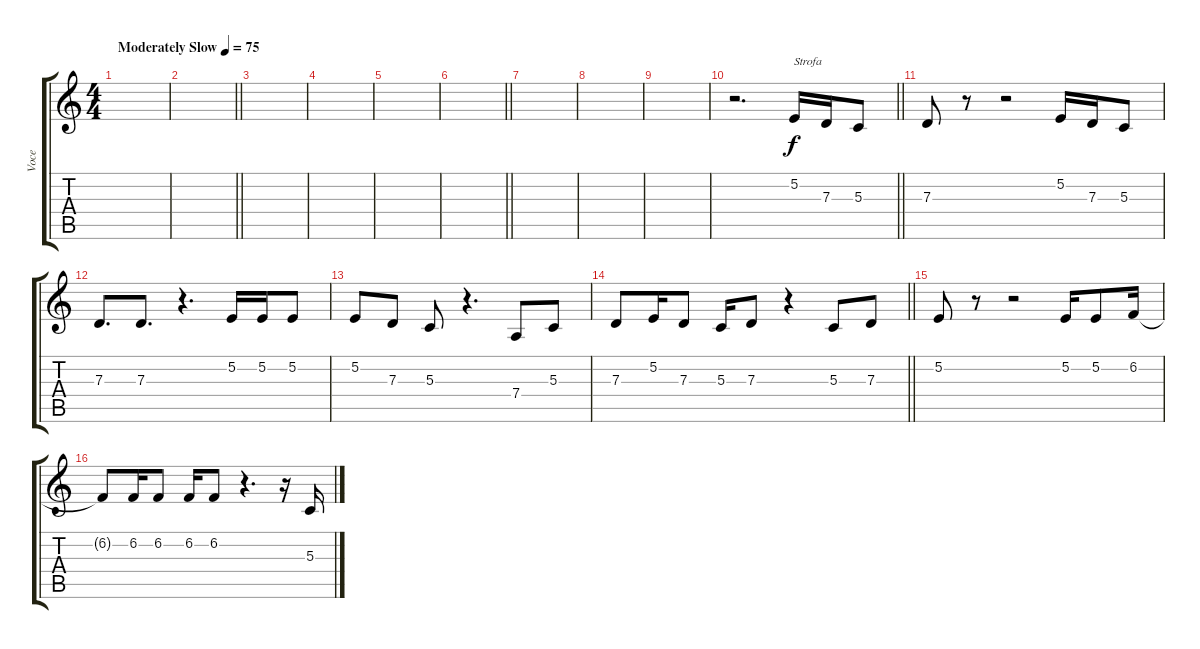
\track ("Voce" "Voce") {instrument lead1square}
\staff {score tabs}
\tuning (E4 B3 G3 D3 A2 E2) {hide}
\ts (4 4)
\tempo (75 "Moderately Slow")
\clef g2
\ks c
|
\barLineRight lightlight
|
|
|
|
\barLineRight lightlight
|
|
|
|
\barLineRight lightlight
r.2{d} 5.2.16{txt "Strofa"} 7.3.16 5.3.8 |
7.3.8 r.8 r.2 5.2.16 7.3.16 5.3.8 |
7.3.8{d} 7.3.8{d} r.4{d} 5.2.16 5.2.16 5.2.8 |
5.2.8 7.3.8 5.3.8 r.4{d} 7.4.8 5.3.8 |
\barLineRight lightlight
7.3.8 5.2.16 7.3.8 5.3.16 7.3.8 r.4 5.3.8 7.3.8 |
5.2.8 r.8 r.2 5.2.16 5.2.8 6.2.16 |
6.2{t}.8 6.2.16 6.2.8 6.2.16 6.2.8 r.4{d} r.16 5.3.16
